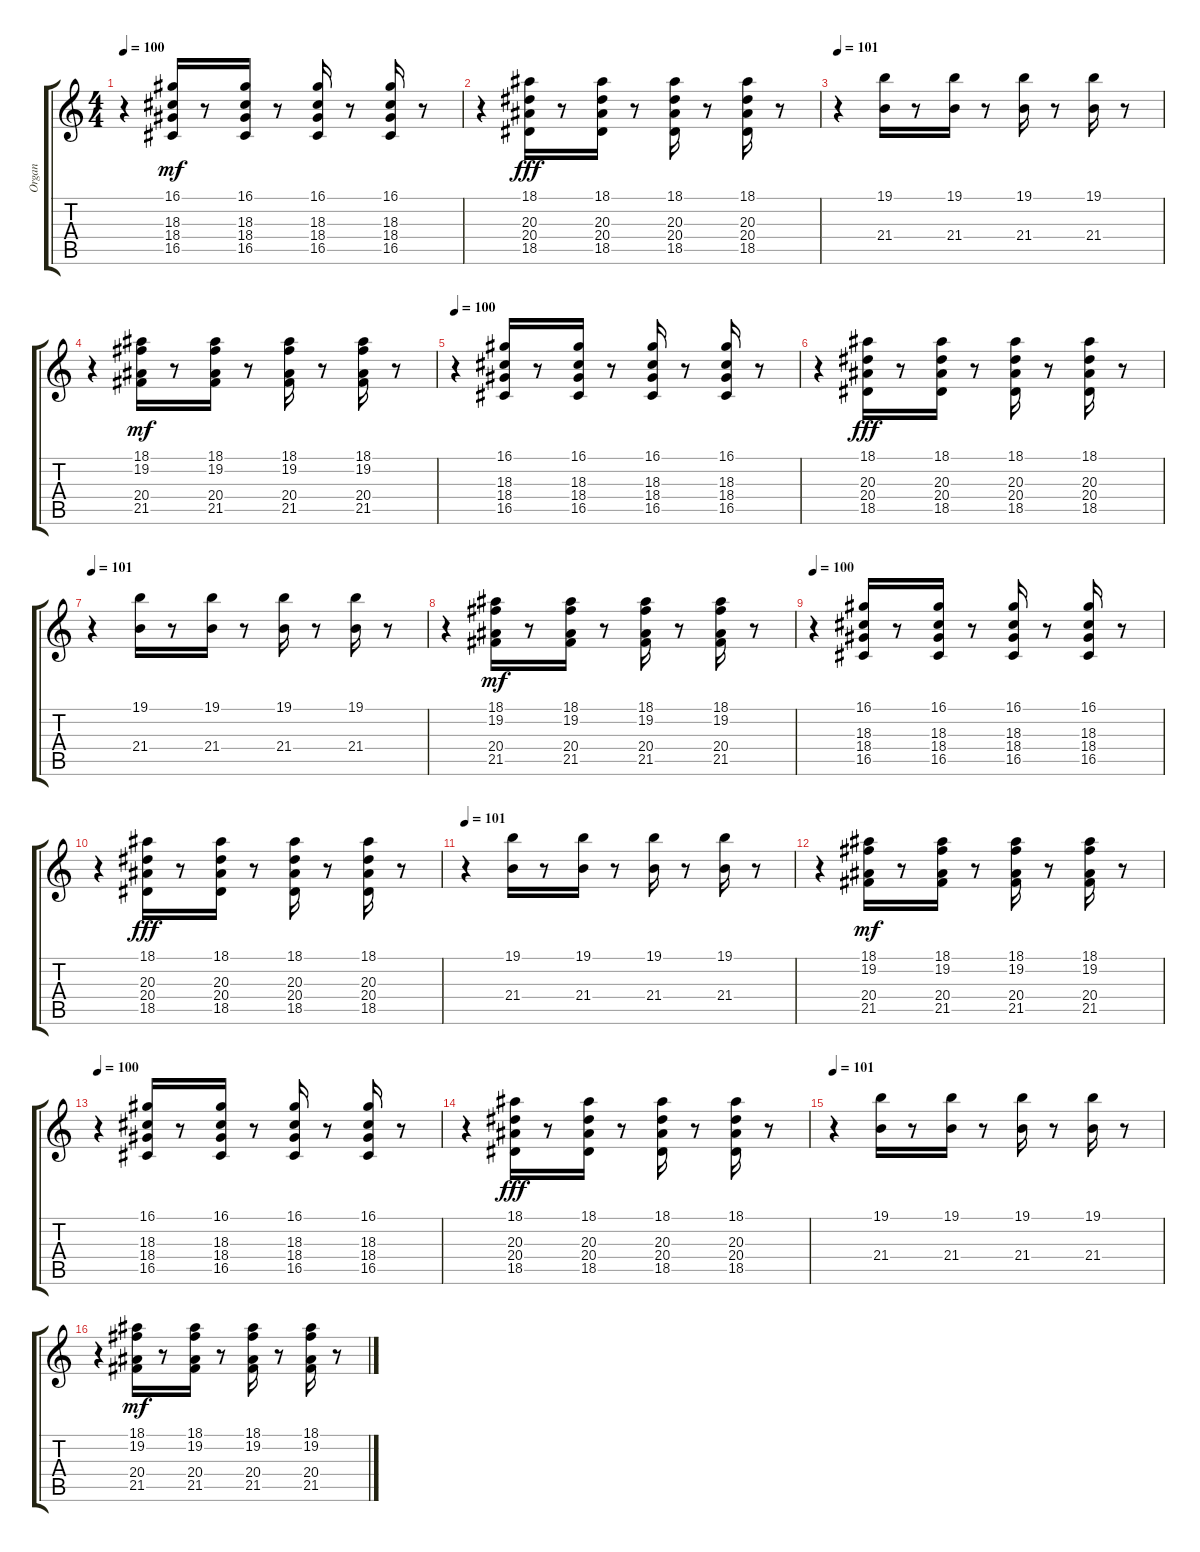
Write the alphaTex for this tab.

\track ("Organ" "Organ") {instrument rockorgan}
\staff {score tabs}
\tuning (E4 B3 G3 D3 A2 E2) {hide}
\ts (4 4)
\tempo 100
\clef g2
\ks c
r.4{dy mf instrument rockorgan} (16.1 18.3 18.4 16.5).16{volume 10} r.8 (16.1 18.3 18.4 16.5).16{volume 9} r.8 (16.1 18.3 18.4 16.5).16{volume 8} r.8 (16.1 18.3 18.4 16.5).16{volume 6} r.8 |
r.4 (18.1 20.3 20.4 18.5).16{dy fff volume 10} r.8 (18.1 20.3 20.4 18.5).16{volume 9} r.8 (18.1 20.3 20.4 18.5).16{volume 8} r.8 (18.1 20.3 20.4 18.5).16{volume 6} r.8 |
\tempo 101
r.4 (19.1 21.4).16{volume 10} r.8 (19.1 21.4).16{volume 9} r.8 (19.1 21.4).16{volume 8} r.8 (19.1 21.4).16{volume 6} r.8 |
r.4 (18.1 19.2 20.4 21.5).16{dy mf volume 10} r.8 (18.1 19.2 20.4 21.5).16{volume 9} r.8 (18.1 19.2 20.4 21.5).16{volume 8} r.8 (18.1 19.2 20.4 21.5).16{volume 6} r.8 |
\tempo 100
r.4 (16.1 18.3 18.4 16.5).16{volume 10} r.8 (16.1 18.3 18.4 16.5).16{volume 9} r.8 (16.1 18.3 18.4 16.5).16{volume 8} r.8 (16.1 18.3 18.4 16.5).16{volume 6} r.8 |
r.4 (18.1 20.3 20.4 18.5).16{dy fff volume 10} r.8 (18.1 20.3 20.4 18.5).16{volume 9} r.8 (18.1 20.3 20.4 18.5).16{volume 8} r.8 (18.1 20.3 20.4 18.5).16{volume 6} r.8 |
\tempo 101
r.4 (19.1 21.4).16{volume 10} r.8 (19.1 21.4).16{volume 9} r.8 (19.1 21.4).16{volume 8} r.8 (19.1 21.4).16{volume 6} r.8 |
r.4 (18.1 19.2 20.4 21.5).16{dy mf volume 10} r.8 (18.1 19.2 20.4 21.5).16{volume 9} r.8 (18.1 19.2 20.4 21.5).16{volume 8} r.8 (18.1 19.2 20.4 21.5).16{volume 6} r.8 |
\tempo 100
r.4 (16.1 18.3 18.4 16.5).16{volume 10} r.8 (16.1 18.3 18.4 16.5).16{volume 9} r.8 (16.1 18.3 18.4 16.5).16{volume 8} r.8 (16.1 18.3 18.4 16.5).16{volume 6} r.8 |
r.4 (18.1 20.3 20.4 18.5).16{dy fff volume 10} r.8 (18.1 20.3 20.4 18.5).16{volume 9} r.8 (18.1 20.3 20.4 18.5).16{volume 8} r.8 (18.1 20.3 20.4 18.5).16{volume 6} r.8 |
\tempo 101
r.4 (19.1 21.4).16{volume 10} r.8 (19.1 21.4).16{volume 9} r.8 (19.1 21.4).16{volume 8} r.8 (19.1 21.4).16{volume 6} r.8 |
r.4 (18.1 19.2 20.4 21.5).16{dy mf volume 10} r.8 (18.1 19.2 20.4 21.5).16{volume 9} r.8 (18.1 19.2 20.4 21.5).16{volume 8} r.8 (18.1 19.2 20.4 21.5).16{volume 6} r.8 |
\tempo 100
r.4 (16.1 18.3 18.4 16.5).16{volume 10} r.8 (16.1 18.3 18.4 16.5).16{volume 9} r.8 (16.1 18.3 18.4 16.5).16{volume 8} r.8 (16.1 18.3 18.4 16.5).16{volume 6} r.8 |
r.4 (18.1 20.3 20.4 18.5).16{dy fff volume 10} r.8 (18.1 20.3 20.4 18.5).16{volume 9} r.8 (18.1 20.3 20.4 18.5).16{volume 8} r.8 (18.1 20.3 20.4 18.5).16{volume 6} r.8 |
\tempo 101
r.4 (19.1 21.4).16{volume 10} r.8 (19.1 21.4).16{volume 9} r.8 (19.1 21.4).16{volume 8} r.8 (19.1 21.4).16{volume 6} r.8 |
r.4 (18.1 19.2 20.4 21.5).16{dy mf volume 10} r.8 (18.1 19.2 20.4 21.5).16{volume 9} r.8 (18.1 19.2 20.4 21.5).16{volume 8} r.8 (18.1 19.2 20.4 21.5).16{volume 6} r.8
